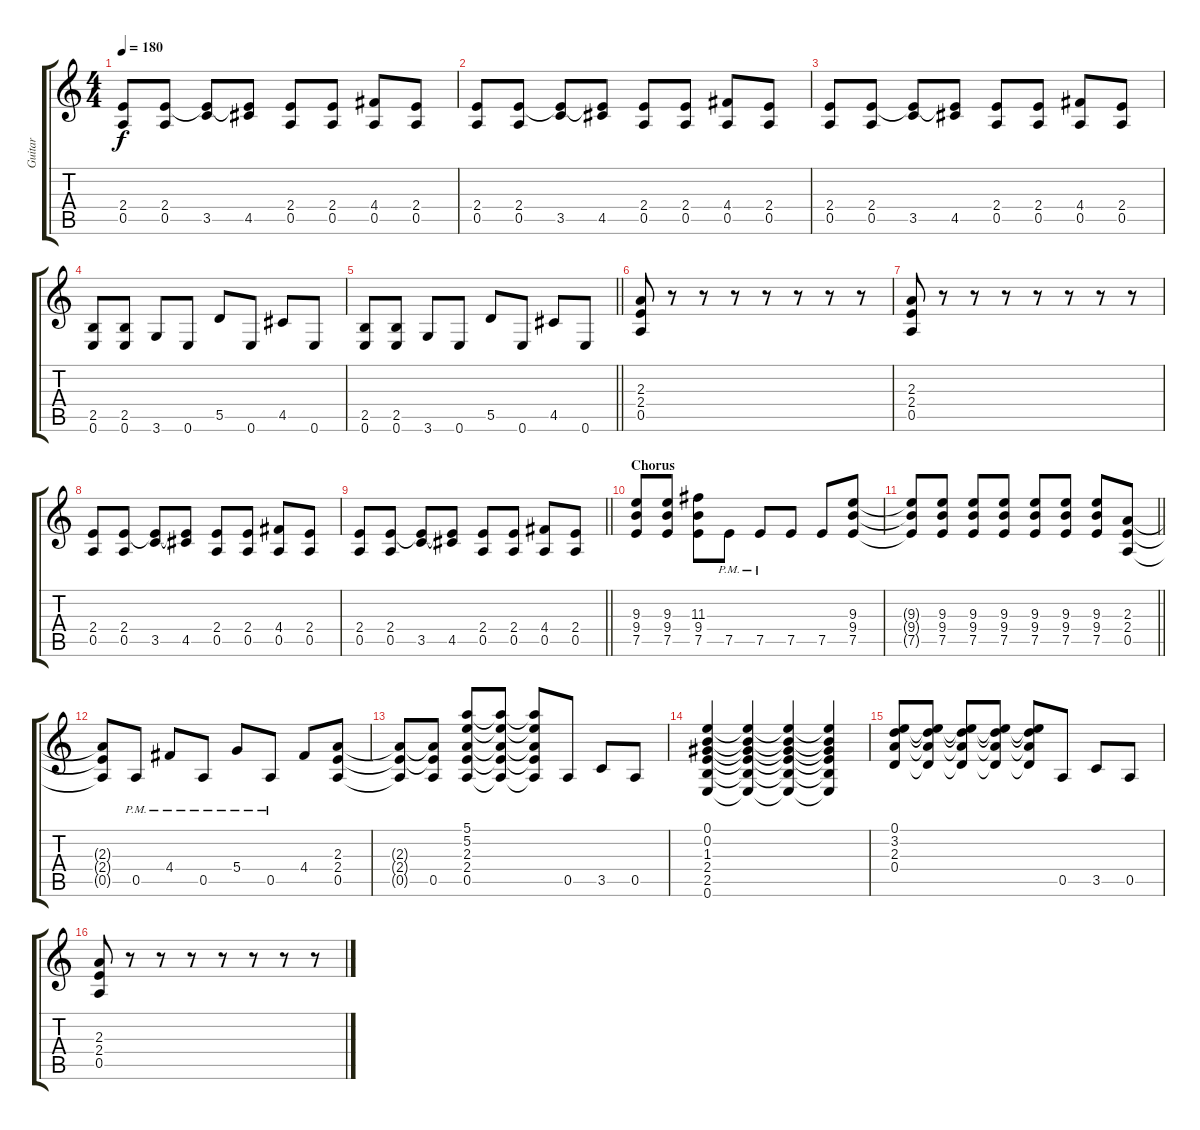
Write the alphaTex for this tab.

\track ("Guitar" "Guitar") {instrument overdrivenguitar}
\staff {score tabs}
\tuning (E4 B3 G3 D3 A2 E2) {hide}
\ts (4 4)
\tempo 180
\clef g2
\ks c
(2.4 0.5).8{dy f} (2.4 0.5).8 (2.4{t} 3.5).8 (2.4{t} 4.5).8 (2.4 0.5).8 (2.4 0.5).8 (4.4 0.5).8 (2.4 0.5).8 |
(2.4 0.5).8 (2.4 0.5).8 (2.4{t} 3.5).8 (2.4{t} 4.5).8 (2.4 0.5).8 (2.4 0.5).8 (4.4 0.5).8 (2.4 0.5).8 |
(2.4 0.5).8 (2.4 0.5).8 (2.4{t} 3.5).8 (2.4{t} 4.5).8 (2.4 0.5).8 (2.4 0.5).8 (4.4 0.5).8 (2.4 0.5).8 |
(2.5 0.6).8 (2.5 0.6).8 3.6.8 0.6.8 5.5.8 0.6.8 4.5.8 0.6.8 |
\barLineRight lightlight
(2.5 0.6).8 (2.5 0.6).8 3.6.8 0.6.8 5.5.8 0.6.8 4.5.8 0.6.8 |
(2.3 2.4 0.5).8 r.8 r.8 r.8 r.8 r.8 r.8 r.8 |
(2.3 2.4 0.5).8 r.8 r.8 r.8 r.8 r.8 r.8 r.8 |
(2.4 0.5).8 (2.4 0.5).8 (2.4{t} 3.5).8 (2.4{t} 4.5).8 (2.4 0.5).8 (2.4 0.5).8 (4.4 0.5).8 (2.4 0.5).8 |
\barLineRight lightlight
(2.4 0.5).8 (2.4 0.5).8 (2.4{t} 3.5).8 (2.4{t} 4.5).8 (2.4 0.5).8 (2.4 0.5).8 (4.4 0.5).8 (2.4 0.5).8 |
\section ("" "Chorus")
(9.3 9.4 7.5).8 (9.3 9.4 7.5).8 (11.3 9.4 7.5).8 7.5{pm}.8 7.5{pm}.8 7.5.8 7.5.8 (9.3 9.4 7.5).8 |
\barLineRight lightlight
(9.3{t} 9.4{t} 7.5{t}).8 (9.3 9.4 7.5).8 (9.3 9.4 7.5).8 (9.3 9.4 7.5).8 (9.3 9.4 7.5).8 (9.3 9.4 7.5).8 (9.3 9.4 7.5).8 (2.3 2.4 0.5).8 |
(2.3{t} 2.4{t} 0.5{t}).8 0.5{pm}.8 4.4{pm}.8 0.5{pm}.8 5.4{pm}.8 0.5{pm}.8 4.4.8 (2.3 2.4 0.5).8 |
(2.3{t} 2.4{t} 0.5{t}).8 (2.3{t} 2.4{t} 0.5).8 (5.1 5.2 2.3 2.4 0.5).8 (5.1{t} 5.2{t} 2.3{t} 2.4{t} 0.5{t}).8 (5.1{t} 5.2{t} 2.3{t} 2.4{t} 0.5{t}).8 0.5.8 3.5.8 0.5.8 |
(0.1 0.2 1.3 2.4 2.5 0.6).4 (0.1{t} 0.2{t} 1.3{t} 2.4{t} 2.5{t} 0.6{t}).4 (0.1{t} 0.2{t} 1.3{t} 2.4{t} 2.5{t} 0.6{t}).4 (0.1{t} 0.2{t} 1.3{t} 2.4{t} 2.5{t} 0.6{t}).4 |
(0.1 3.2 2.3 0.4).8 (0.1{t} 3.2{t} 2.3{t} 0.4{t}).8 (0.1{t} 3.2{t} 2.3{t} 0.4{t}).8 (0.1{t} 3.2{t} 2.3{t} 0.4{t}).8 (0.1{t} 3.2{t} 2.3{t} 0.4{t}).8 0.5.8 3.5.8 0.5.8 |
(2.3 2.4 0.5).8 r.8 r.8 r.8 r.8 r.8 r.8 r.8
